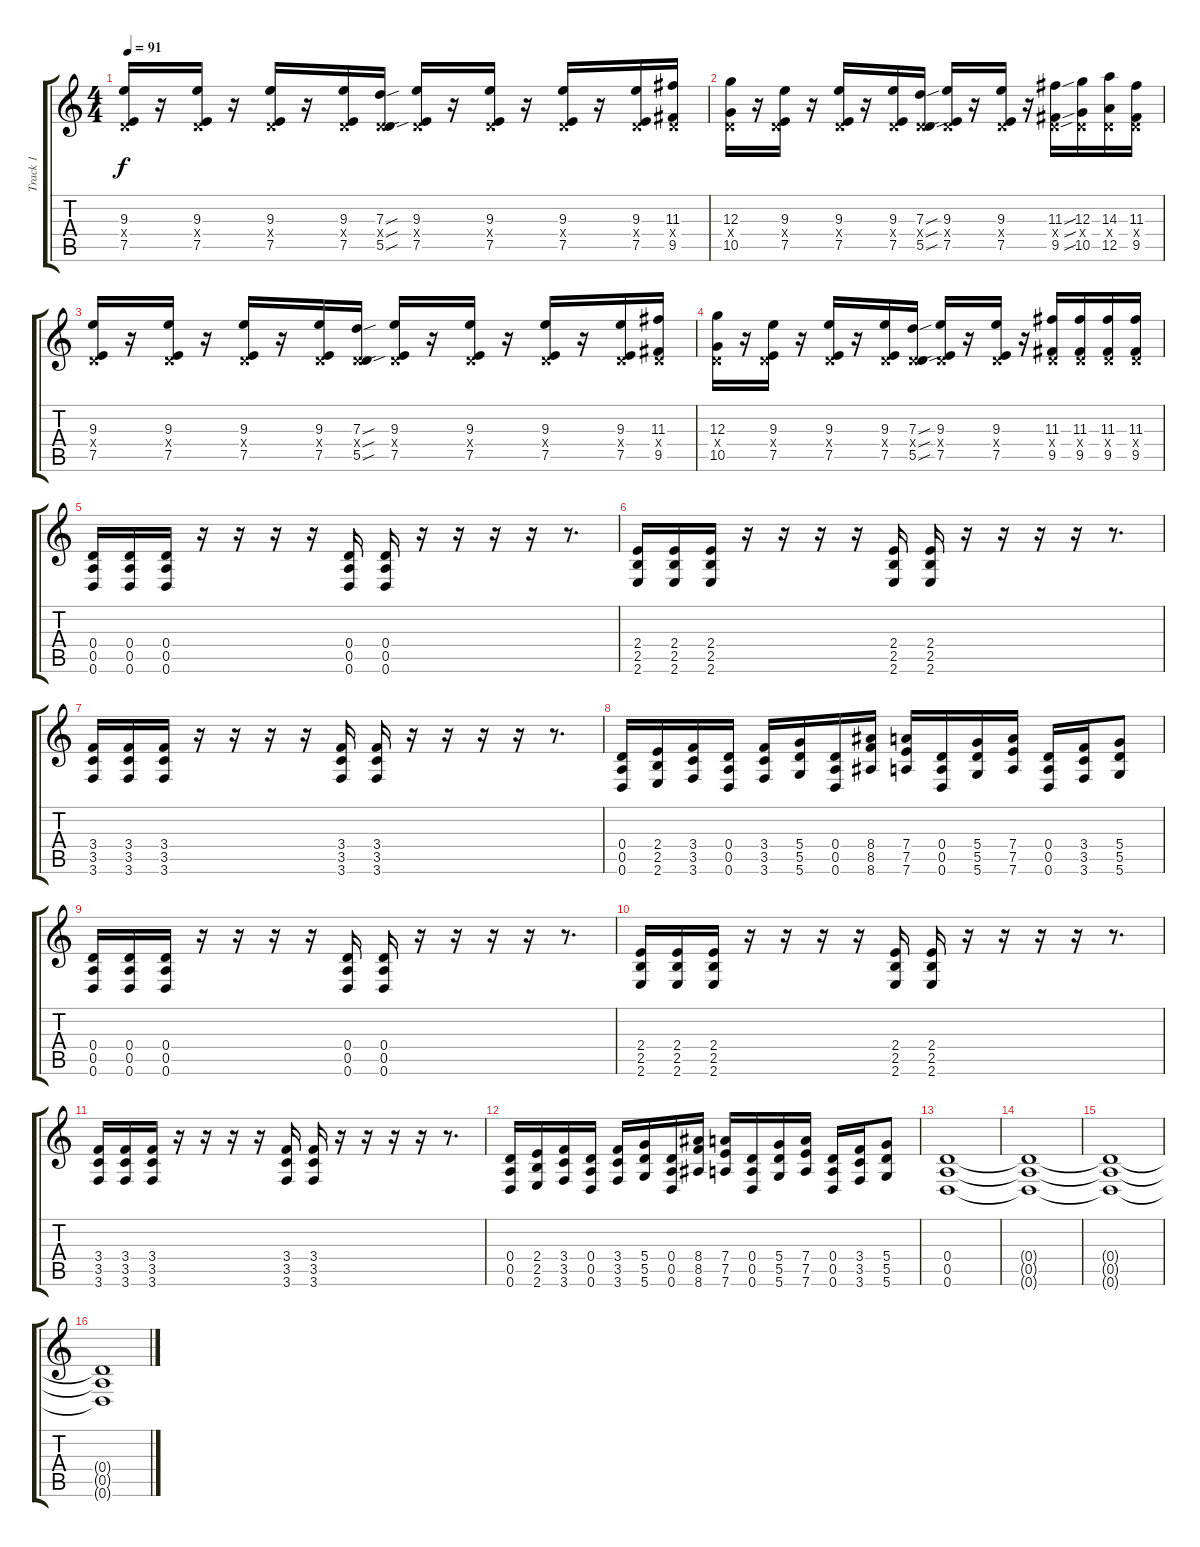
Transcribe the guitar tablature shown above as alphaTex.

\track ("Track 1" "Track 1") {instrument distortionguitar}
\staff {score tabs}
\tuning (E4 B3 G3 D3 A2 D2) {hide}
\ts (4 4)
\tempo 91
\clef g2
\ks c
(9.3 0.4{x} 7.5).16{dy f} r.16 (9.3 0.4{x} 7.5).16 r.16 (9.3 0.4{x} 7.5).16 r.16 (9.3 0.4{x} 7.5).16 (7.3{sou} 0.4{sou x} 5.5{sou}).16 (9.3 0.4{x} 7.5).16 r.16 (9.3 0.4{x} 7.5).16 r.16 (9.3 0.4{x} 7.5).16 r.16 (9.3 0.4{x} 7.5).16 (11.3 0.4{x} 9.5).16 |
(12.3 0.4{x} 10.5).16 r.16 (9.3 0.4{x} 7.5).16 r.16 (9.3 0.4{x} 7.5).16 r.16 (9.3 0.4{x} 7.5).16 (7.3{sou} 0.4{sou x} 5.5{sou}).16 (9.3 0.4{x} 7.5).16 r.16 (9.3 0.4{x} 7.5).16 r.16 (11.3{sou} 0.4{sou x} 9.5{sou}).16 (12.3 0.4{x} 10.5).16 (14.3 0.4{x} 12.5).16 (11.3 0.4{x} 9.5).16 |
(9.3 0.4{x} 7.5).16 r.16 (9.3 0.4{x} 7.5).16 r.16 (9.3 0.4{x} 7.5).16 r.16 (9.3 0.4{x} 7.5).16 (7.3{sou} 0.4{sou x} 5.5{sou}).16 (9.3 0.4{x} 7.5).16 r.16 (9.3 0.4{x} 7.5).16 r.16 (9.3 0.4{x} 7.5).16 r.16 (9.3 0.4{x} 7.5).16 (11.3 0.4{x} 9.5).16 |
(12.3 0.4{x} 10.5).16 r.16 (9.3 0.4{x} 7.5).16 r.16 (9.3 0.4{x} 7.5).16 r.16 (9.3 0.4{x} 7.5).16 (7.3{sou} 0.4{sou x} 5.5{sou}).16 (9.3 0.4{x} 7.5).16 r.16 (9.3 0.4{x} 7.5).16 r.16 (11.3 0.4{x} 9.5).16 (11.3 0.4{x} 9.5).16 (11.3 0.4{x} 9.5).16 (11.3 0.4{x} 9.5).16 |
(0.4 0.5 0.6).16 (0.4 0.5 0.6).16 (0.4 0.5 0.6).16 r.16 r.16 r.16 r.16 (0.4 0.5 0.6).16 (0.4 0.5 0.6).16 r.16 r.16 r.16 r.16 r.8{d} |
(2.4 2.5 2.6).16 (2.4 2.5 2.6).16 (2.4 2.5 2.6).16 r.16 r.16 r.16 r.16 (2.4 2.5 2.6).16 (2.4 2.5 2.6).16 r.16 r.16 r.16 r.16 r.8{d} |
(3.4 3.5 3.6).16 (3.4 3.5 3.6).16 (3.4 3.5 3.6).16 r.16 r.16 r.16 r.16 (3.4 3.5 3.6).16 (3.4 3.5 3.6).16 r.16 r.16 r.16 r.16 r.8{d} |
(0.4 0.5 0.6).16 (2.4 2.5 2.6).16 (3.4 3.5 3.6).16 (0.4 0.5 0.6).16 (3.4 3.5 3.6).16 (5.4 5.5 5.6).16 (0.4 0.5 0.6).16 (8.4 8.5 8.6).16 (7.4 7.5 7.6).16 (0.4 0.5 0.6).16 (5.4 5.5 5.6).16 (7.4 7.5 7.6).16 (0.4 0.5 0.6).16 (3.4 3.5 3.6).16 (5.4 5.5 5.6).8 |
(0.4 0.5 0.6).16 (0.4 0.5 0.6).16 (0.4 0.5 0.6).16 r.16 r.16 r.16 r.16 (0.4 0.5 0.6).16 (0.4 0.5 0.6).16 r.16 r.16 r.16 r.16 r.8{d} |
(2.4 2.5 2.6).16 (2.4 2.5 2.6).16 (2.4 2.5 2.6).16 r.16 r.16 r.16 r.16 (2.4 2.5 2.6).16 (2.4 2.5 2.6).16 r.16 r.16 r.16 r.16 r.8{d} |
(3.4 3.5 3.6).16 (3.4 3.5 3.6).16 (3.4 3.5 3.6).16 r.16 r.16 r.16 r.16 (3.4 3.5 3.6).16 (3.4 3.5 3.6).16 r.16 r.16 r.16 r.16 r.8{d} |
(0.4 0.5 0.6).16 (2.4 2.5 2.6).16 (3.4 3.5 3.6).16 (0.4 0.5 0.6).16 (3.4 3.5 3.6).16 (5.4 5.5 5.6).16 (0.4 0.5 0.6).16 (8.4 8.5 8.6).16 (7.4 7.5 7.6).16 (0.4 0.5 0.6).16 (5.4 5.5 5.6).16 (7.4 7.5 7.6).16 (0.4 0.5 0.6).16 (3.4 3.5 3.6).16 (5.4 5.5 5.6).8 |
(0.4 0.5 0.6).1 |
(0.4{t} 0.5{t} 0.6{t}).1 |
(0.4{t} 0.5{t} 0.6{t}).1 |
(0.4{t} 0.5{t} 0.6{t}).1
